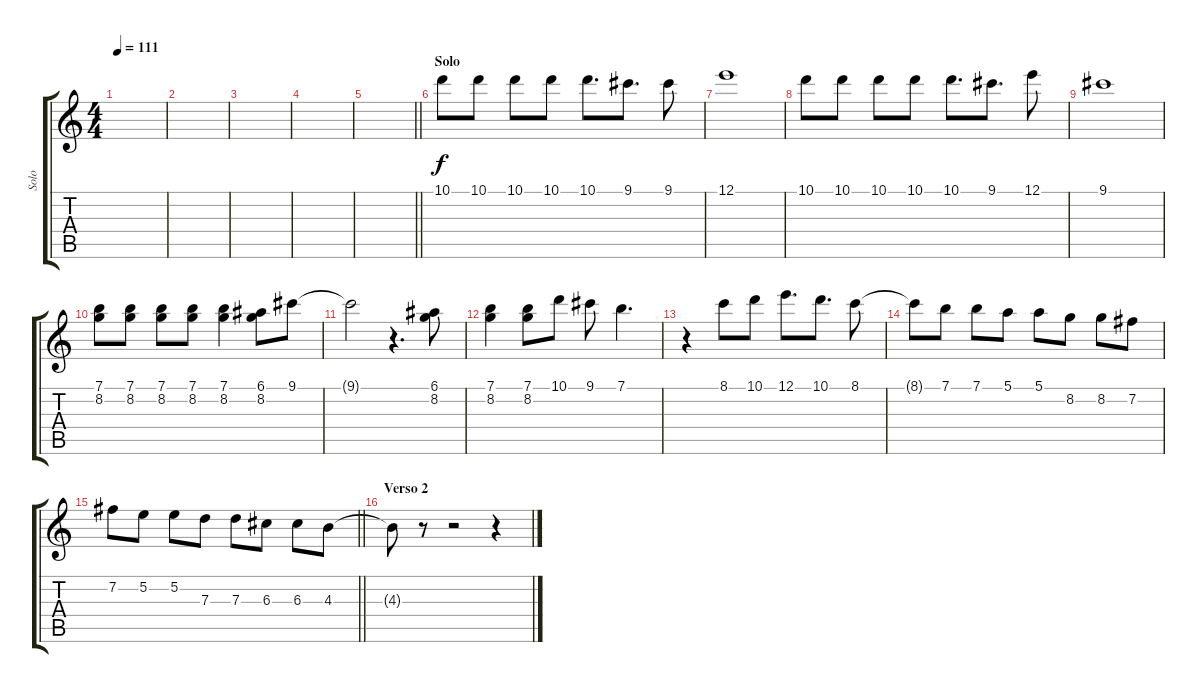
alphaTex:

\track ("Solo" "Solo") {instrument acousticguitarsteel}
\staff {score tabs}
\tuning (E4 B3 G3 D3 A2 E2) {hide}
\ts (4 4)
\tempo 111
\clef g2
\ks c
|
|
|
|
\barLineRight lightlight
|
\section ("" "Solo")
10.1.8 10.1.8 10.1.8 10.1.8 10.1.8{d} 9.1.8{d} 9.1.8 |
12.1.1 |
10.1.8 10.1.8 10.1.8 10.1.8 10.1.8{d} 9.1.8{d} 12.1.8 |
9.1.1 |
(7.1 8.2).8 (7.1 8.2).8 (7.1 8.2).8 (7.1 8.2).8 (7.1 8.2).4 (6.1 8.2).8 9.1.8 |
9.1{t}.2 r.4{d} (6.1 8.2).8 |
(7.1 8.2).4 (7.1 8.2).8 10.1.8 9.1.8 7.1.4{d} |
r.4 8.1.8 10.1.8 12.1.8{d} 10.1.8{d} 8.1.8 |
8.1{t}.8 7.1.8 7.1.8 5.1.8 5.1.8 8.2.8 8.2.8 7.2.8 |
\barLineRight lightlight
7.2.8 5.2.8 5.2.8 7.3.8 7.3.8 6.3.8 6.3.8 4.3.8 |
\section ("" "Verso 2")
4.3{t}.8 r.8 r.2 r.4
